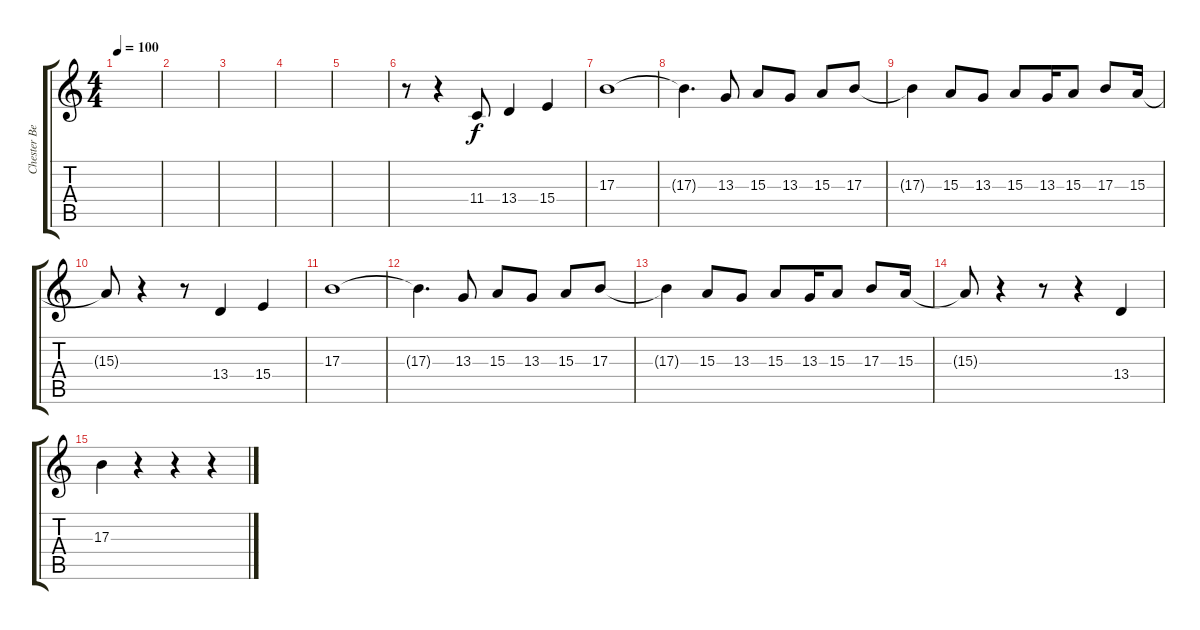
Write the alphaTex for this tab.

\track ("Chester Bennington" "Chester Be") {instrument oboe}
\staff {score tabs}
\tuning (Eb4 Bb3 Gb3 Db3 Ab2 Db2) {hide}
\ts (4 4)
\tempo 100
\clef g2
\ks c
|
|
|
|
|
r.8 r.4 11.4.8 13.4.4 15.4.4 |
17.3.1 |
17.3{t}.4{d} 13.3.8 15.3.8 13.3.8 15.3.8 17.3.8 |
17.3{t}.4 15.3.8 13.3.8 15.3.8 13.3.16 15.3.8 17.3.8 15.3.16 |
15.3{t}.8 r.4 r.8 13.4.4 15.4.4 |
17.3.1 |
17.3{t}.4{d} 13.3.8 15.3.8 13.3.8 15.3.8 17.3.8 |
17.3{t}.4 15.3.8 13.3.8 15.3.8 13.3.16 15.3.8 17.3.8 15.3.16 |
15.3{t}.8 r.4 r.8 r.4 13.4.4 |
17.3.4 r.4 r.4 r.4
